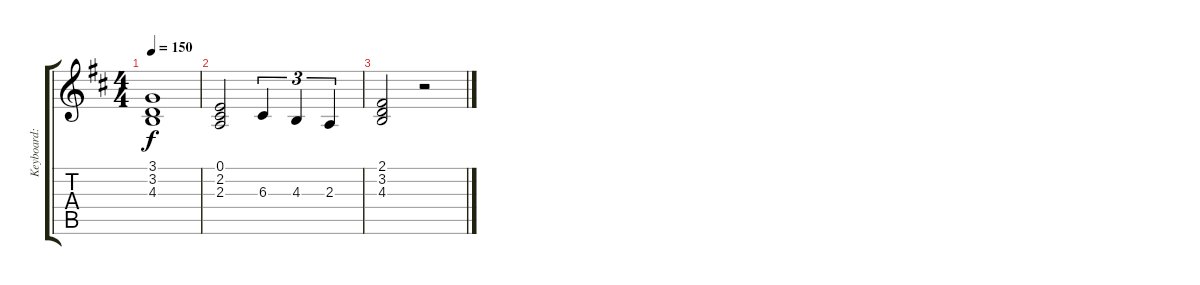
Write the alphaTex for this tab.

\track ("Keyboard: Tommie Johansson" "Keyboard: ") {instrument stringensemble1}
\staff {score tabs}
\tuning (E4 B3 G3 D3 A2 E2) {hide}
\ts (4 4)
\tempo 150
\clef g2
\ks d
(3.1 3.2 4.3).1{dy f} |
(0.1 2.2 2.3).2 6.3.4{tu (3 2)} 4.3.4{tu (3 2)} 2.3.4{tu (3 2)} |
(2.1 3.2 4.3).2 r.2
